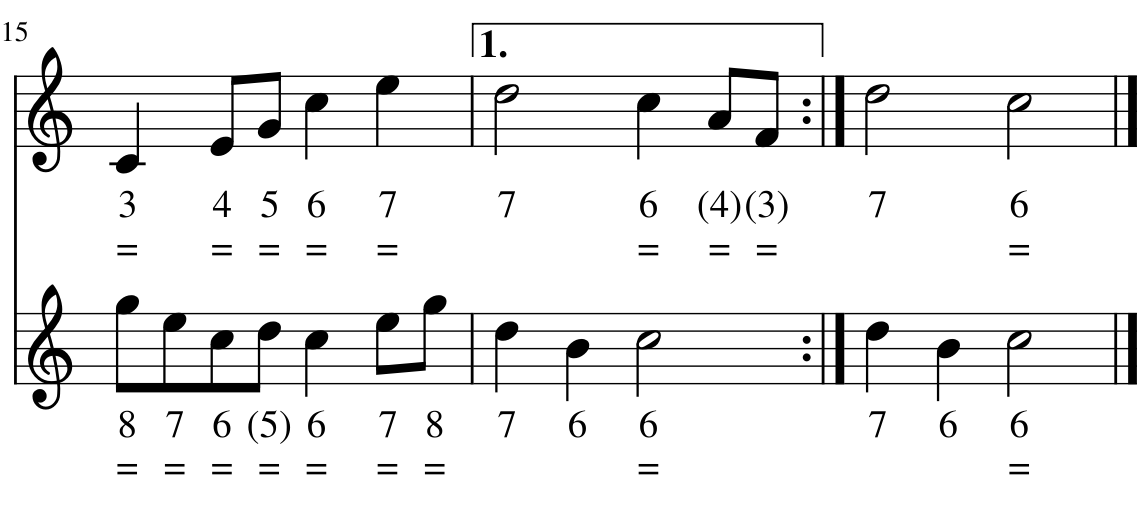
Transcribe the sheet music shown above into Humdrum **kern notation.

**kern	**text	**text	**kern	**text	**text	**harte	**kern	**text	**text
*part3	*part3	*part3	*part2	*part2	*part2	*part2	*part1	*part1	*part1
*staff3	*staff3	*staff3	*staff2	*staff2	*staff2	*	*staff1	*staff1	*staff1
*I"Viool	*	*	*I"Stem	*	*	*	*I"Stem	*	*
!!LO:PB:g=z
*clefG2	*	*	*clefG2	*	*	*	*clefG2	*	*
*k[]	*	*	*k[]	*	*	*	*k[]	*	*
*M4/4	*	*	*M4/4	*	*	*	*M4/4	*	*
=15	=15	=15	=15	=15	=15	=15	=15	=15	=15
!	!LO:LY:b	!LO:LY:b	!	!	!	!	!	!LO:LY:b	!LO:LY:b
8gg\L	8	=	4c/	3	=	C:maj	4c/	3	=
!	!LO:LY:b	!LO:LY:b	!	!	!	!	!	!	!
8ee\	7	=	.	.	.	.	.	.	.
!	!LO:LY:b	!LO:LY:b	!	!	!	!	!	!LO:LY:b	!LO:LY:b
8cc\	6	=	8c/L	3	=	.	8e/L	4	=
!	!LO:LY:b	!LO:LY:b	!	!	!	!	!	!LO:LY:b	!LO:LY:b
8dd\J	(5)	=	8e/J	4	=	.	8g/J	5	=
!	!LO:LY:b	!LO:LY:b	!	!	!	!	!	!LO:LY:b	!LO:LY:b
4cc\	6	=	4e/	4	=	.	4cc\	6	=
!	!LO:LY:b	!LO:LY:b	!	!	!	!	!	!LO:LY:b	!LO:LY:b
8ee\L	7	=	4g/	5	=	.	4ee\	7	=
!	!LO:LY:b	!LO:LY:b	!	!	!	!	!	!	!
8gg\J	8	=	.	.	.	.	.	.	.
=16	=16	=16	=16	=16	=16	=16	=16	=16	=16
!	!LO:LY:b	!	!	!	!	!	!	!LO:LY:b	!
4dd\	7	.	2f/	4	.	G:maj	2dd\	7	.
!	!LO:LY:b	!	!	!	!	!	!	!	!
4b\	6	.	.	.	.	.	.	.	.
!	!LO:LY:b	!LO:LY:b	!	!	!	!	!	!LO:LY:b	!LO:LY:b
2cc\	6	=	4e/	4	=	C:maj	4cc\	6	=
!	!	!	!	!	!	!	!	!LO:LY:b	!LO:LY:b
.	.	.	8a/L	(4)	=	.	8a/L	(4)	=
!	!	!	!	!	!	!	!	!LO:LY:b	!LO:LY:b
.	.	.	8f/J	(3)	=	.	8f/J	(3)	=
=17:|!	=17:|!	=17:|!	=17:|!	=17:|!	=17:|!	=17:|!	=17:|!	=17:|!	=17:|!
!	!LO:LY:b	!	!	!	!	!	!	!LO:LY:b	!
4dd\	7	.	2f/	4	.	G:maj	2dd\	7	.
!	!LO:LY:b	!	!	!	!	!	!	!	!
4b\	6	.	.	.	.	.	.	.	.
!	!LO:LY:b	!LO:LY:b	!	!	!	!	!	!LO:LY:b	!LO:LY:b
2cc\	6	=	2e/	4	=	C:maj	2cc\	6	=
==	==	==	==	==	==	==	==	==	==
*-	*-	*-	*-	*-	*-	*-	*-	*-	*-
